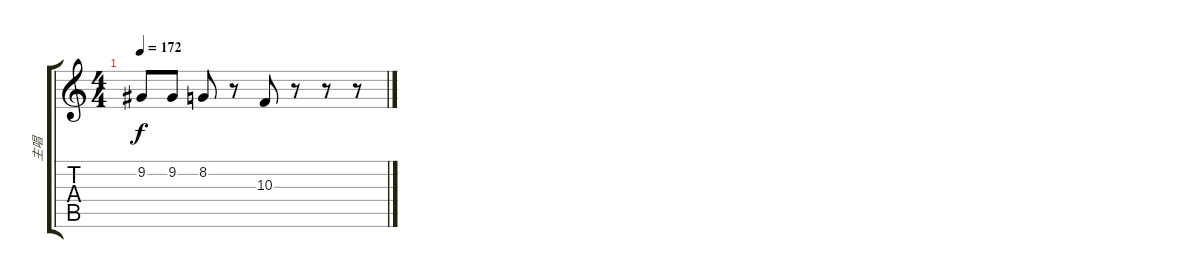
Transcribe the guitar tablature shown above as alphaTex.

\track ("主唱" "主唱") {instrument lead1square}
\staff {score tabs}
\tuning (E4 B3 G3 D3 A2 E2) {hide}
\ts (4 4)
\tempo 172
\clef g2
\ks c
9.2{t}.8{dy f} 9.2.8 8.2.8 r.8 10.3.8 r.8 r.8 r.8
